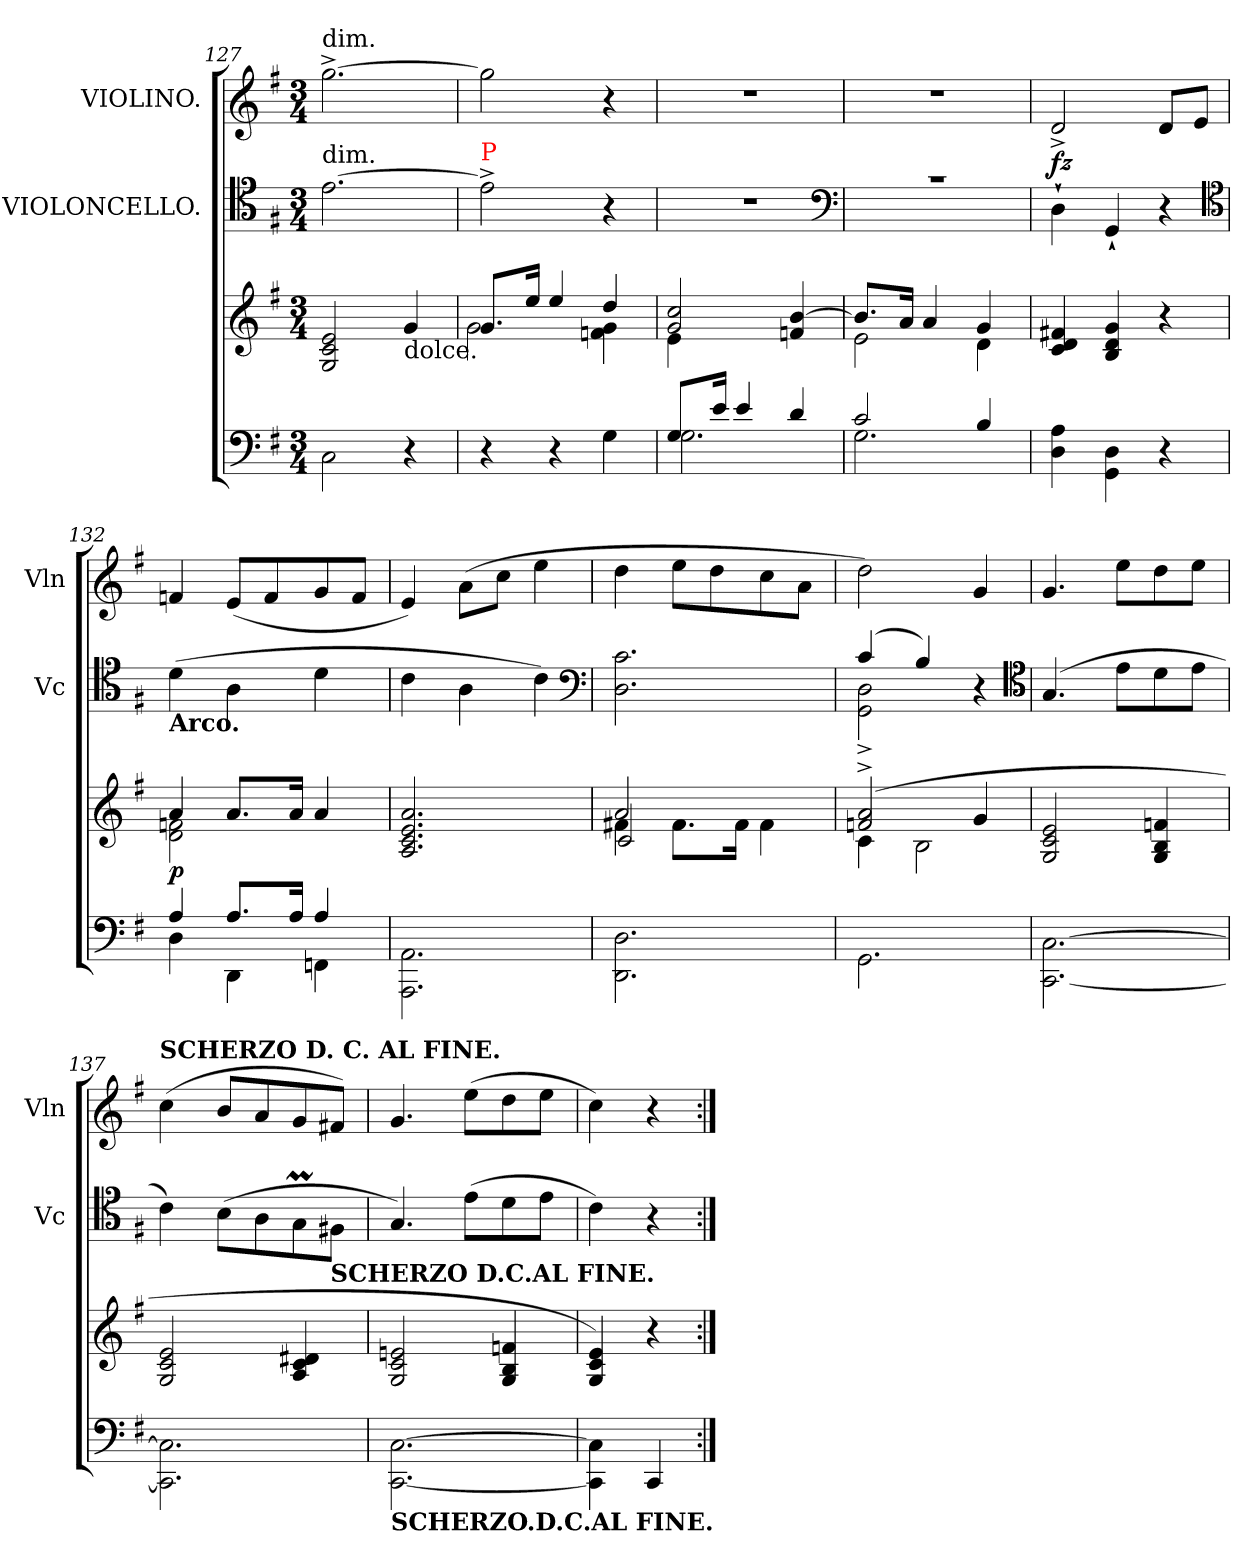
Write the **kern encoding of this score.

**kern	**kern	**dynam	**kern	**kern	**dynam
*part3	*part3	*part3	*part2	*part1	*part1
*staff4	*staff3	*staff3/4	*staff2	*staff1	*staff1
*	*	*	*I"VIOLONCELLO.	*I"VIOLINO.	*
*	*	*	*I'Vc	*I'Vln	*
*clefF4	*clefG2	*	*clefC4	*clefG2	*
*k[f#]	*k[f#]	*	*k[f#]	*k[f#]	*
*G:	*G:	*	*G:	*G:	*
*M3/4	*M3/4	*	*M3/4	*M3/4	*
=127	=127	=127	=127	=127	=127
!	!	!	!	!LO:TX:t=dim.	!
!	!	!	!LO:TX:t=dim.	!	!
2C\	2e/ 2c/ 2G/	.	[2.e	[2.gg^	.
!	!LO:TX:b:t=dolce.	!	!	!	!
4r	4g	.	.	.	.
=128	=128	=128	=128	=128	=128
*	*^	*	*	*	*
!	!	!	!	!LO:TX:a:color=red:t=P	!	!
4r	8.gL	2g	.	2e^<]	2gg]	.
.	16eeJk	.	.	.	.	.
4r	4ee	.	.	.	.	.
4G	4dd	4g 4f	.	4r	4r	.
=129	=129	=129	=129	=129	=129	=129
*^	*	*	*	*	*	*
8.GL	2.G	2cc 2g	4e	.	2.rc	2.rdd	.
16eJk	.	.	.	.	.	.	.
4e	.	.	2ryy	.	.	.	.
4d	.	[4b 4f	.	.	.	.	.
*	*	*	*	*	*clefF4	*	*
=130	=130	=130	=130	=130	=130	=130	=130
2c	2.G	8.bL]	2e	.	2.rc	2.rdd	.
.	.	16aJk	.	.	.	.	.
.	.	4a	.	.	.	.	.
4B	.	4g	4d	.	.	.	.
*v	*v	*	*	*	*	*	*
*	*v	*v	*	*	*	*
=131	=131	=131	=131	=131	=131
4A 4D	4f#X 4d 4c	.	4D`	2d^>	fz
4D\ 4GG\	4g/ 4d/ 4B/	.	4GG`	.	.
4r	4r	.	4r	8dL	.
.	.	.	.	8eJ	.
*	*	*	*clefC4	*	*
=132	=132	=132	=132	=132	=132
*^	*^	*	*	*	*
!	!	!	!	!	!LO:TX:b:B:t=Arco.	!	!
4A/	4D	4a	2fn 2d	p	(>4d	4f	.
8.A/L	4DD\	8.aL	.	.	4A	(<8eL	.
.	.	.	.	.	.	8f	.
16AJk	.	16aJk	.	.	.	.	.
4A/	4FF\	4a	4ryy	.	4d	8g	.
.	.	.	.	.	.	8fJ	.
*v	*v	*	*	*	*	*	*
*	*v	*v	*	*	*	*
=133	=133	=133	=133	=133	=133
2.AA\ 2.AAA\	2.a/ 2.e/ 2.c/ 2.A/	.	4c	4e)	.
.	.	.	4A	(>8aL	.
.	.	.	.	8ccJ	.
.	.	.	4c)	4ee	.
*	*	*	*clefF4	*	*
=134	=134	=134	=134	=134	=134
*	*^	*	*	*	*
*	*	*^	*	*	*	*
2.D\ 2.DD\	2a	4f#X	2c	.	2.c 2.D	4dd	.
.	.	8.f#L	.	.	.	8eeL	.
.	.	.	.	.	.	8dd	.
.	.	16f#Jk	.	.	.	.	.
.	4ryy	4f#\	4ryy	.	.	8cc	.
.	.	.	.	.	.	8aJ	.
*	*	*v	*v	*	*	*	*
=135	=135	=135	=135	=135	=135	=135
*	*	*	*	*^	*	*
2.GG\	(>2a^> 2fn^>	4c\	.	(<4c	2D^< 2GG^<	2dd)	.
.	.	2B\	.	4B)	.	.	.
.	4g	.	.	4r	4ryy	4g	.
*	*v	*v	*	*	*	*	*
*	*	*	*v	*v	*	*
*	*	*	*clefC4	*	*
=136	=136	=136	=136	=136	=136
[2.C\ [2.CC\	2e/ 2c/ 2G/	.	(>4.G	4.g	.
.	.	.	8eL	8eeL	.
.	4f/ 4B/ 4G/	.	8d	8dd	.
.	.	.	8eJ	8eeJ	.
=137	=137	=137	=137	=137	=137
!	!	!	!	!LO:TX:a:B:t=SCHERZO D. C. AL FINE.	!
2.C]\ 2.CC]\	2e/ 2c/ 2G/	.	4c)	(<4cc	.
.	.	.	(>8B\L	8bL	.
.	.	.	8A	8a	.
.	4d#X/ 4c/ 4A/	.	8GM	8g	.
!	!	!	!LO:TX:b:B:t=SCHERZO D.C.AL FINE.	!	!
.	.	.	8F#XJ	8f#XJ)	.
=138	=138	=138	=138	=138	=138
!LO:TX:b:B:t=SCHERZO.D.C.AL FINE.	!	!	!	!	!
[2.C\ [2.CC\	2en/ 2c/ 2G/	.	4.G/)	4.g	.
.	.	.	(>8eL	(8eeL	.
.	4f/ 4B/ 4G/	.	8d	8dd	.
.	.	.	8eJ	8eeJ	.
=139	=139	=139	=139	=139	=139
4C]\ 4CC]\	4e/ 4c/ 4G/)	.	4c)	4cc)	.
4CC	4r	.	4r	4r	.
=:|!	=:|!	=:|!	=:|!	=:|!	=:|!
*-	*-	*-	*-	*-	*-
